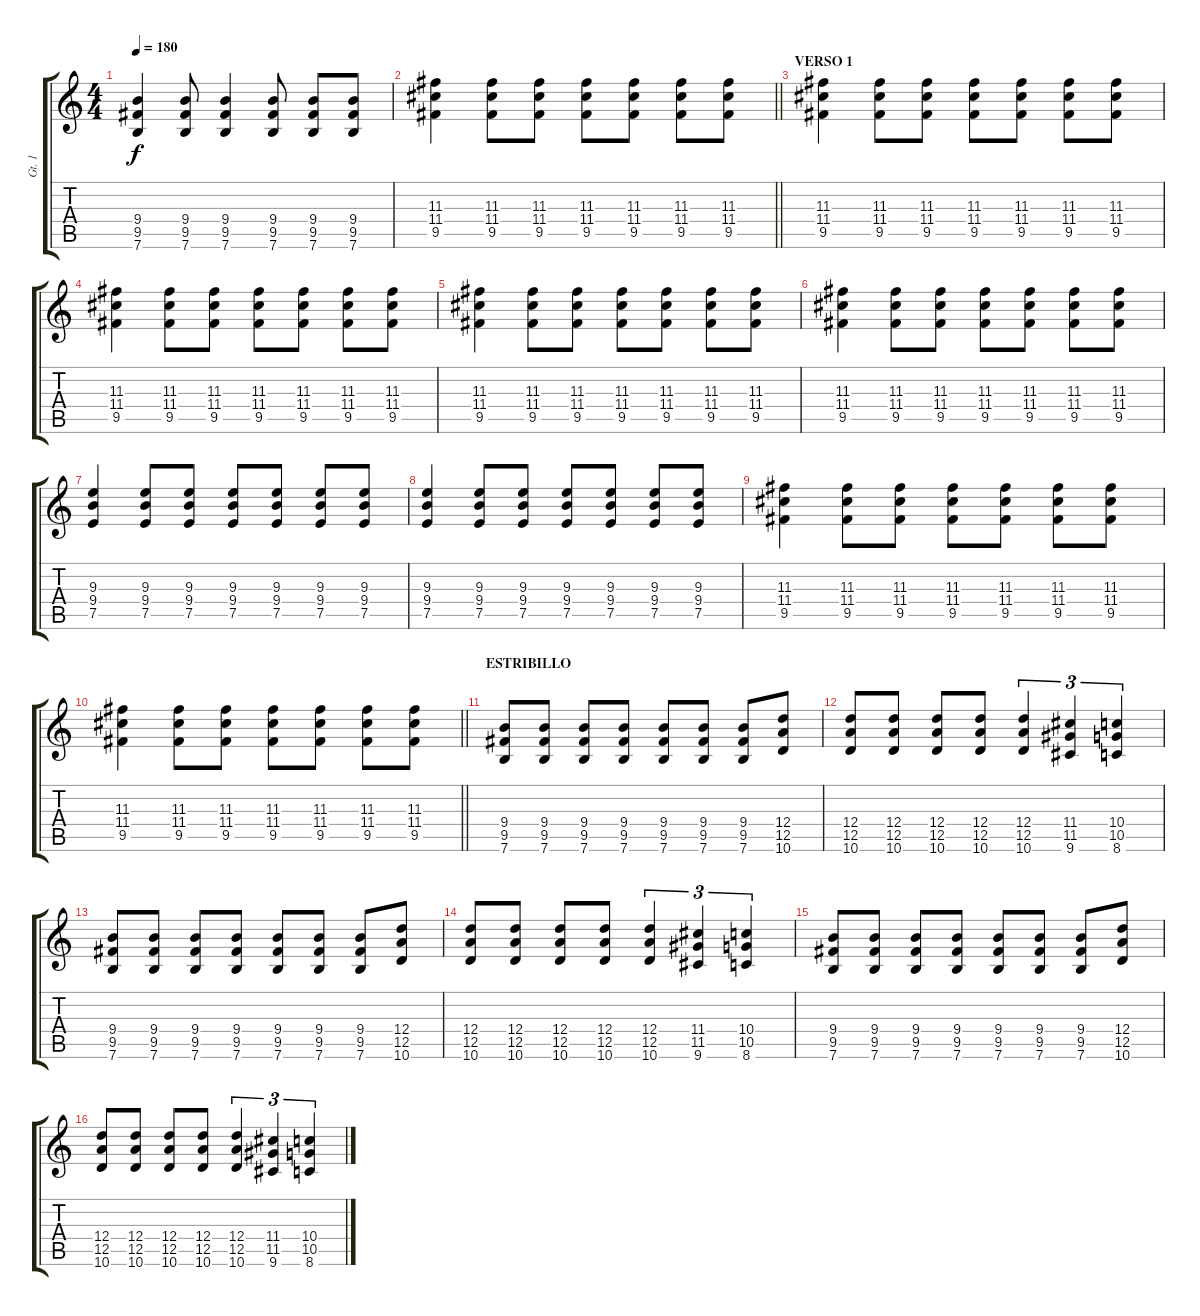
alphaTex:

\track ("Gt. 1" "Gt. 1") {instrument overdrivenguitar}
\staff {score tabs}
\tuning (E4 B3 G3 D3 A2 E2) {hide}
\ts (4 4)
\tempo 180
\clef g2
\ks c
(9.4 9.5 7.6).4{dy f} (9.4 9.5 7.6).8 (9.4 9.5 7.6).4 (9.4 9.5 7.6).8 (9.4 9.5 7.6).8 (9.4 9.5 7.6).8 |
\barLineRight lightlight
(11.3 11.4 9.5).4 (11.3 11.4 9.5).8 (11.3 11.4 9.5).8 (11.3 11.4 9.5).8 (11.3 11.4 9.5).8 (11.3 11.4 9.5).8 (11.3 11.4 9.5).8 |
\section ("" "VERSO 1")
(11.3 11.4 9.5).4 (11.3 11.4 9.5).8 (11.3 11.4 9.5).8 (11.3 11.4 9.5).8 (11.3 11.4 9.5).8 (11.3 11.4 9.5).8 (11.3 11.4 9.5).8 |
(11.3 11.4 9.5).4 (11.3 11.4 9.5).8 (11.3 11.4 9.5).8 (11.3 11.4 9.5).8 (11.3 11.4 9.5).8 (11.3 11.4 9.5).8 (11.3 11.4 9.5).8 |
(11.3 11.4 9.5).4 (11.3 11.4 9.5).8 (11.3 11.4 9.5).8 (11.3 11.4 9.5).8 (11.3 11.4 9.5).8 (11.3 11.4 9.5).8 (11.3 11.4 9.5).8 |
(11.3 11.4 9.5).4 (11.3 11.4 9.5).8 (11.3 11.4 9.5).8 (11.3 11.4 9.5).8 (11.3 11.4 9.5).8 (11.3 11.4 9.5).8 (11.3 11.4 9.5).8 |
(9.3 9.4 7.5).4 (9.3 9.4 7.5).8 (9.3 9.4 7.5).8 (9.3 9.4 7.5).8 (9.3 9.4 7.5).8 (9.3 9.4 7.5).8 (9.3 9.4 7.5).8 |
(9.3 9.4 7.5).4 (9.3 9.4 7.5).8 (9.3 9.4 7.5).8 (9.3 9.4 7.5).8 (9.3 9.4 7.5).8 (9.3 9.4 7.5).8 (9.3 9.4 7.5).8 |
(11.3 11.4 9.5).4 (11.3 11.4 9.5).8 (11.3 11.4 9.5).8 (11.3 11.4 9.5).8 (11.3 11.4 9.5).8 (11.3 11.4 9.5).8 (11.3 11.4 9.5).8 |
\barLineRight lightlight
(11.3 11.4 9.5).4 (11.3 11.4 9.5).8 (11.3 11.4 9.5).8 (11.3 11.4 9.5).8 (11.3 11.4 9.5).8 (11.3 11.4 9.5).8 (11.3 11.4 9.5).8 |
\section ("" "ESTRIBILLO")
(9.4 9.5 7.6).8 (9.4 9.5 7.6).8 (9.4 9.5 7.6).8 (9.4 9.5 7.6).8 (9.4 9.5 7.6).8 (9.4 9.5 7.6).8 (9.4 9.5 7.6).8 (12.4 12.5 10.6).8 |
(12.4 12.5 10.6).8 (12.4 12.5 10.6).8 (12.4 12.5 10.6).8 (12.4 12.5 10.6).8 (12.4 12.5 10.6).4{tu (3 2)} (11.4 11.5 9.6).4{tu (3 2)} (10.4 10.5 8.6).4{tu (3 2)} |
(9.4 9.5 7.6).8 (9.4 9.5 7.6).8 (9.4 9.5 7.6).8 (9.4 9.5 7.6).8 (9.4 9.5 7.6).8 (9.4 9.5 7.6).8 (9.4 9.5 7.6).8 (12.4 12.5 10.6).8 |
(12.4 12.5 10.6).8 (12.4 12.5 10.6).8 (12.4 12.5 10.6).8 (12.4 12.5 10.6).8 (12.4 12.5 10.6).4{tu (3 2)} (11.4 11.5 9.6).4{tu (3 2)} (10.4 10.5 8.6).4{tu (3 2)} |
(9.4 9.5 7.6).8 (9.4 9.5 7.6).8 (9.4 9.5 7.6).8 (9.4 9.5 7.6).8 (9.4 9.5 7.6).8 (9.4 9.5 7.6).8 (9.4 9.5 7.6).8 (12.4 12.5 10.6).8 |
(12.4 12.5 10.6).8 (12.4 12.5 10.6).8 (12.4 12.5 10.6).8 (12.4 12.5 10.6).8 (12.4 12.5 10.6).4{tu (3 2)} (11.4 11.5 9.6).4{tu (3 2)} (10.4 10.5 8.6).4{tu (3 2)}
